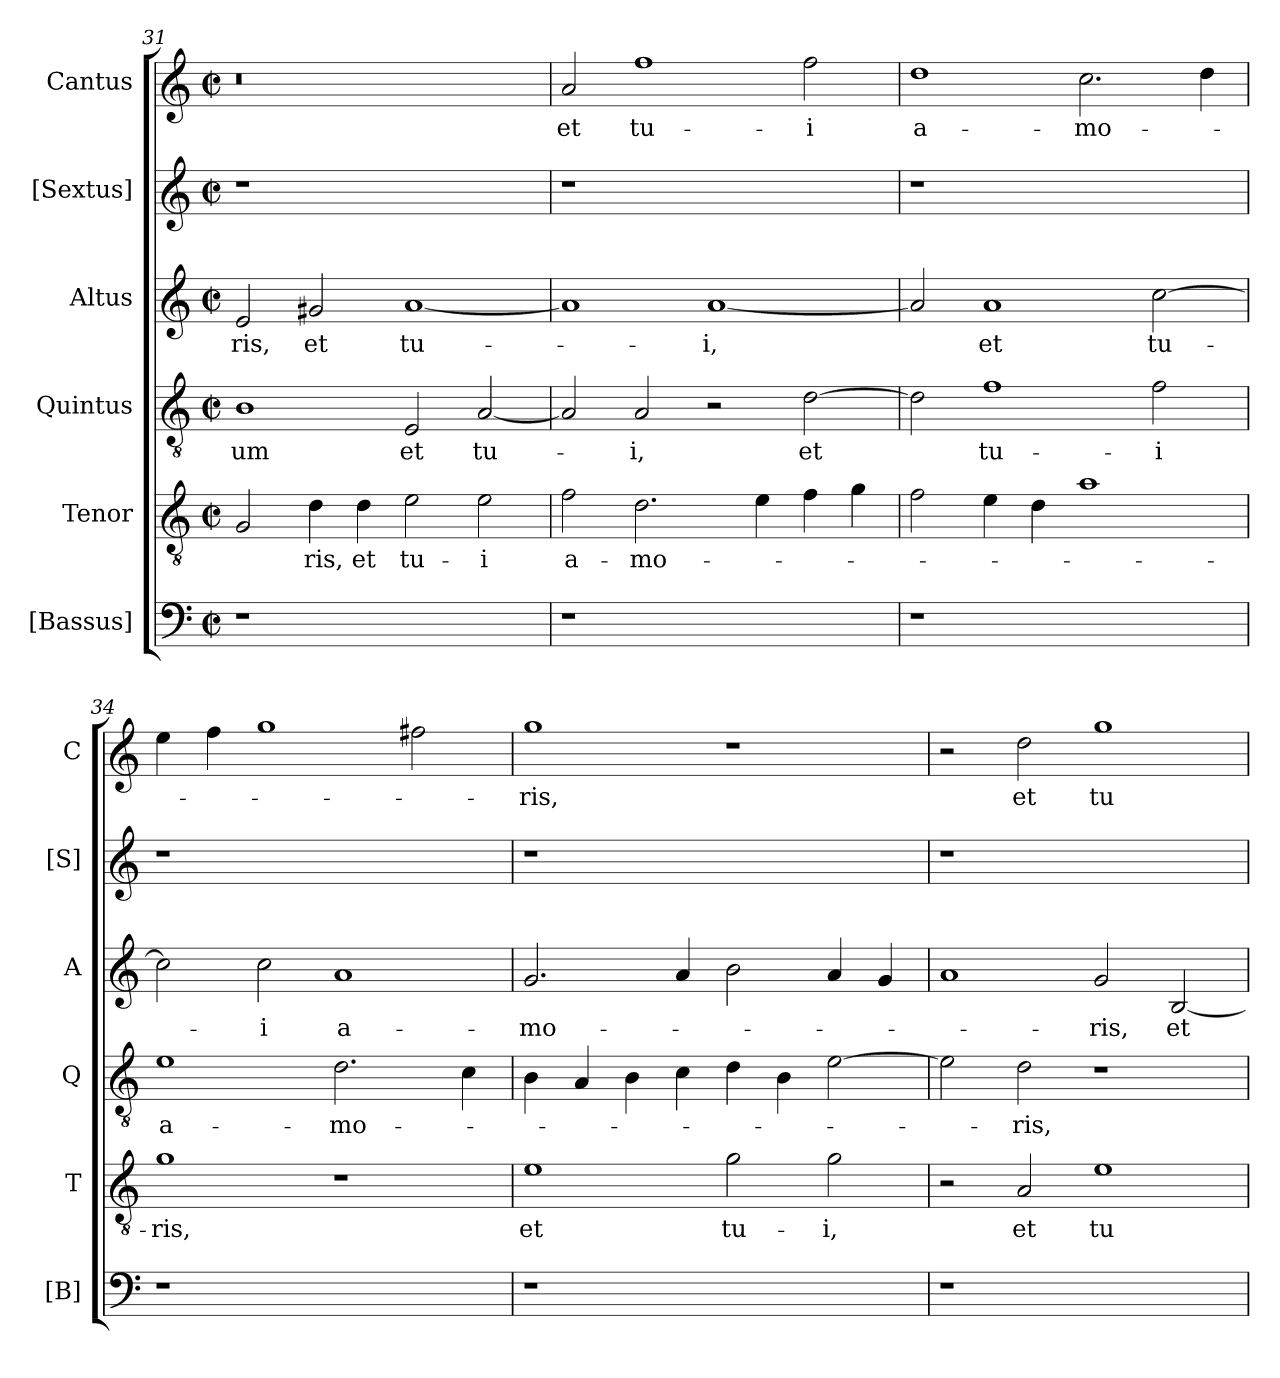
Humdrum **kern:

**kern	**kern	**text	**kern	**text	**kern	**text	**kern	**kern	**text
*part6	*part5	*part5	*part4	*part4	*part3	*part3	*part2	*part1	*part1
*staff6	*staff5	*staff5	*staff4	*staff4	*staff3	*staff3	*staff2	*staff1	*staff1
*I"[Bassus]	*I"Tenor	*	*I"Quintus	*	*I"Altus	*	*I"[Sextus]	*I"Cantus	*
*I'[B]	*I'T	*	*I'Q	*	*I'A	*	*I'[S]	*I'C	*
*clefF4	*clefGv2	*	*clefGv2	*	*clefG2	*	*clefG2	*clefG2	*
*k[]	*k[]	*	*k[]	*	*k[]	*	*k[]	*k[]	*
*C:	*C:	*	*C:	*	*C:	*	*C:	*C:	*
*M2/2	*M2/2	*	*M2/2	*	*M2/2	*	*M2/2	*M2/2	*
*met(c|)	*met(c|)	*	*met(c|)	*	*met(c|)	*	*met(c|)	*met(c|)	*
=31	=31	=31	=31	=31	=31	=31	=31	=31	=31
!	!	!	!	!	!	!	!	!LO:N:vis=0	!
1r	2G/	.	1B\	-um	2e/	-ris,	1r	1r	.
.	4d\	-ris,	.	.	2g#X/	et	.	.	.
.	4d\	et	.	.	.	.	.	.	.
1ryy	2e\	tu-	2E/	et	[1a/	tu-	1ryy	1ryy	.
.	2e\	-i	[2A/	tu-	.	.	.	.	.
=32	=32	=32	=32	=32	=32	=32	=32	=32	=32
1r	2f\	a-	2A/]	.	1a/]	.	1r	2a/	et
.	2.d\	-mo-	2A/	-i,	.	.	.	1ff\	tu-
1ryy	.	.	2r	.	[1a/	-i,	1ryy	.	.
.	4e\	.	.	.	.	.	.	.	.
.	4f\	.	[2d\	et	.	.	.	2ff\	-i
.	4g\	.	.	.	.	.	.	.	.
=33	=33	=33	=33	=33	=33	=33	=33	=33	=33
1r	2f\	.	2d\]	.	2a/]	.	1r	1dd\	a-
.	4e\	.	1f\	tu-	1a/	et	.	.	.
.	4d\	.	.	.	.	.	.	.	.
1ryy	1a\	.	.	.	.	.	1ryy	2.cc\	-mo-
.	.	.	2f\	-i	[2cc\	tu-	.	.	.
.	.	.	.	.	.	.	.	4dd\	.
=34	=34	=34	=34	=34	=34	=34	=34	=34	=34
1r	1g\	-ris,	1e\	a-	2cc\]	.	1r	4ee\	.
.	.	.	.	.	.	.	.	4ff\	.
.	.	.	.	.	2cc\	-i	.	1gg\	.
1ryy	1r	.	2.d\	-mo-	1a/	a-	1ryy	.	.
.	.	.	.	.	.	.	.	2ff#X\	.
.	.	.	4c\	.	.	.	.	.	.
=35	=35	=35	=35	=35	=35	=35	=35	=35	=35
1r	1e\	et	4B\	.	2.g/	-mo-	1r	1gg\	-ris,
.	.	.	4A/	.	.	.	.	.	.
.	.	.	4B\	.	.	.	.	.	.
.	.	.	4c\	.	4a/	.	.	.	.
1ryy	2g\	tu-	4d\	.	2b\	.	1ryy	1r	.
.	.	.	4B\	.	.	.	.	.	.
.	2g\	-i,	[2e\	.	4a/	.	.	.	.
.	.	.	.	.	4g/	.	.	.	.
=36	=36	=36	=36	=36	=36	=36	=36	=36	=36
1r	2r	.	2e\]	.	1a/	.	1r	2r	.
.	2A/	et	2d\	-ris,	.	.	.	2dd\	et
1ryy	1e\	tu-	1r	.	2g/	-ris,	1ryy	1gg\	tu-
.	.	.	.	.	[2B/	et	.	.	.
=	=	=	=	=	=	=	=	=	=
*-	*-	*-	*-	*-	*-	*-	*-	*-	*-
